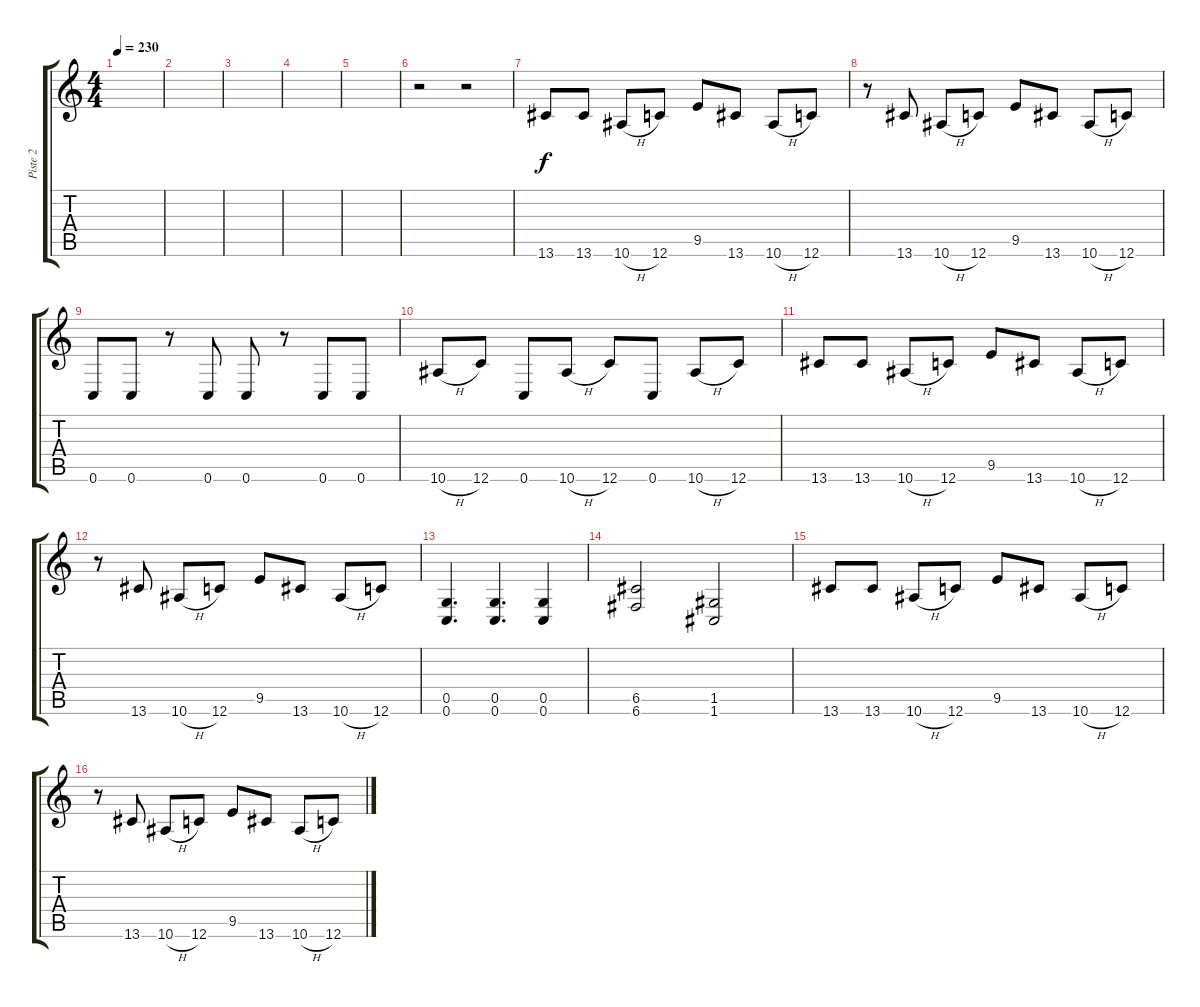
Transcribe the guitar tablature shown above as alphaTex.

\track ("Piste 2" "Piste 2") {instrument distortionguitar}
\staff {score tabs}
\tuning (D4 A3 F3 C3 G2 C2) {hide}
\ts (4 4)
\tempo 230
\clef g2
\ks c
|
|
|
|
|
r.2 r.2 |
13.6.8 13.6.8 10.6{h}.8 12.6.8 9.5.8 13.6.8 10.6{h}.8 12.6.8 |
r.8 13.6.8 10.6{h}.8 12.6.8 9.5.8 13.6.8 10.6{h}.8 12.6.8 |
0.6.8 0.6.8 r.8 0.6.8 0.6.8 r.8 0.6.8 0.6.8 |
10.6{h}.8 12.6.8 0.6.8 10.6{h}.8 12.6.8 0.6.8 10.6{h}.8 12.6.8 |
13.6.8 13.6.8 10.6{h}.8 12.6.8 9.5.8 13.6.8 10.6{h}.8 12.6.8 |
r.8 13.6.8 10.6{h}.8 12.6.8 9.5.8 13.6.8 10.6{h}.8 12.6.8 |
(0.5 0.6).4{d} (0.5 0.6).4{d} (0.5 0.6).4 |
(6.5 6.6).2 (1.5 1.6).2 |
13.6.8 13.6.8 10.6{h}.8 12.6.8 9.5.8 13.6.8 10.6{h}.8 12.6.8 |
r.8 13.6.8 10.6{h}.8 12.6.8 9.5.8 13.6.8 10.6{h}.8 12.6.8
